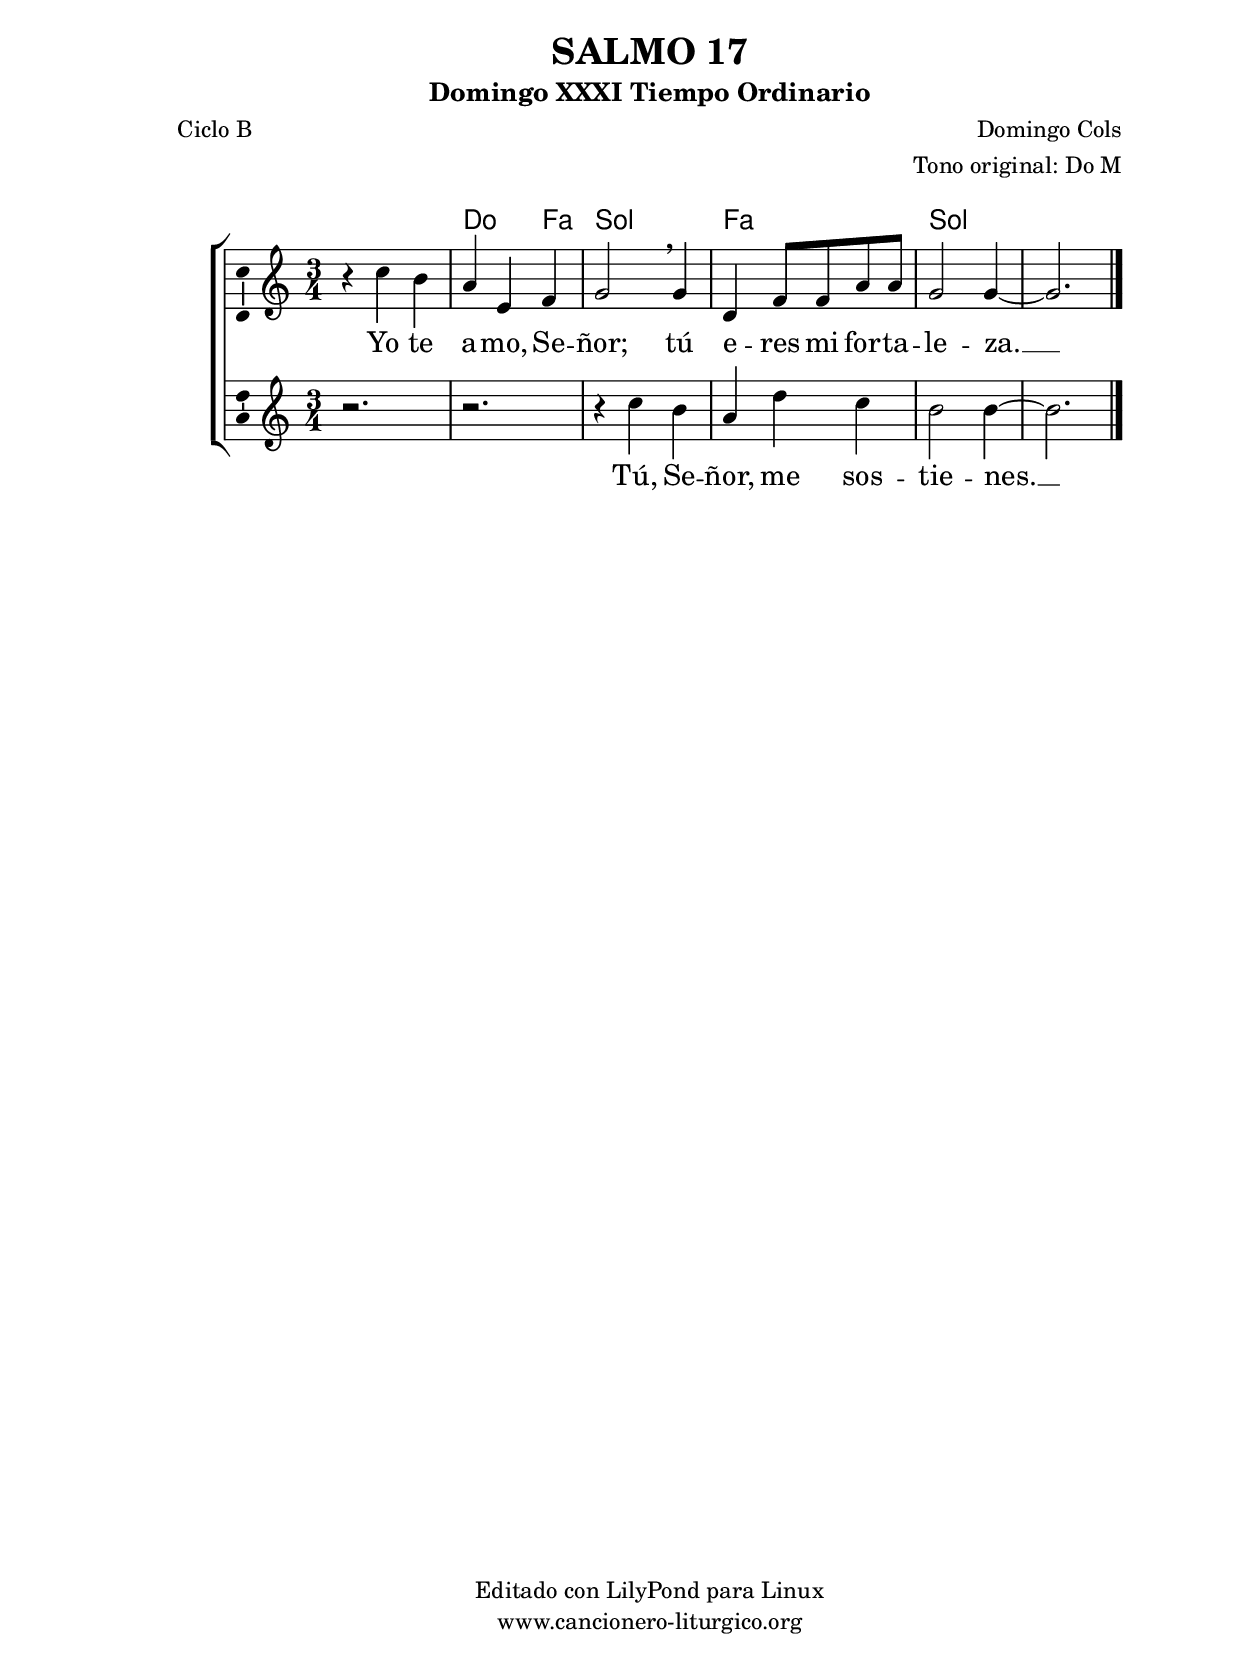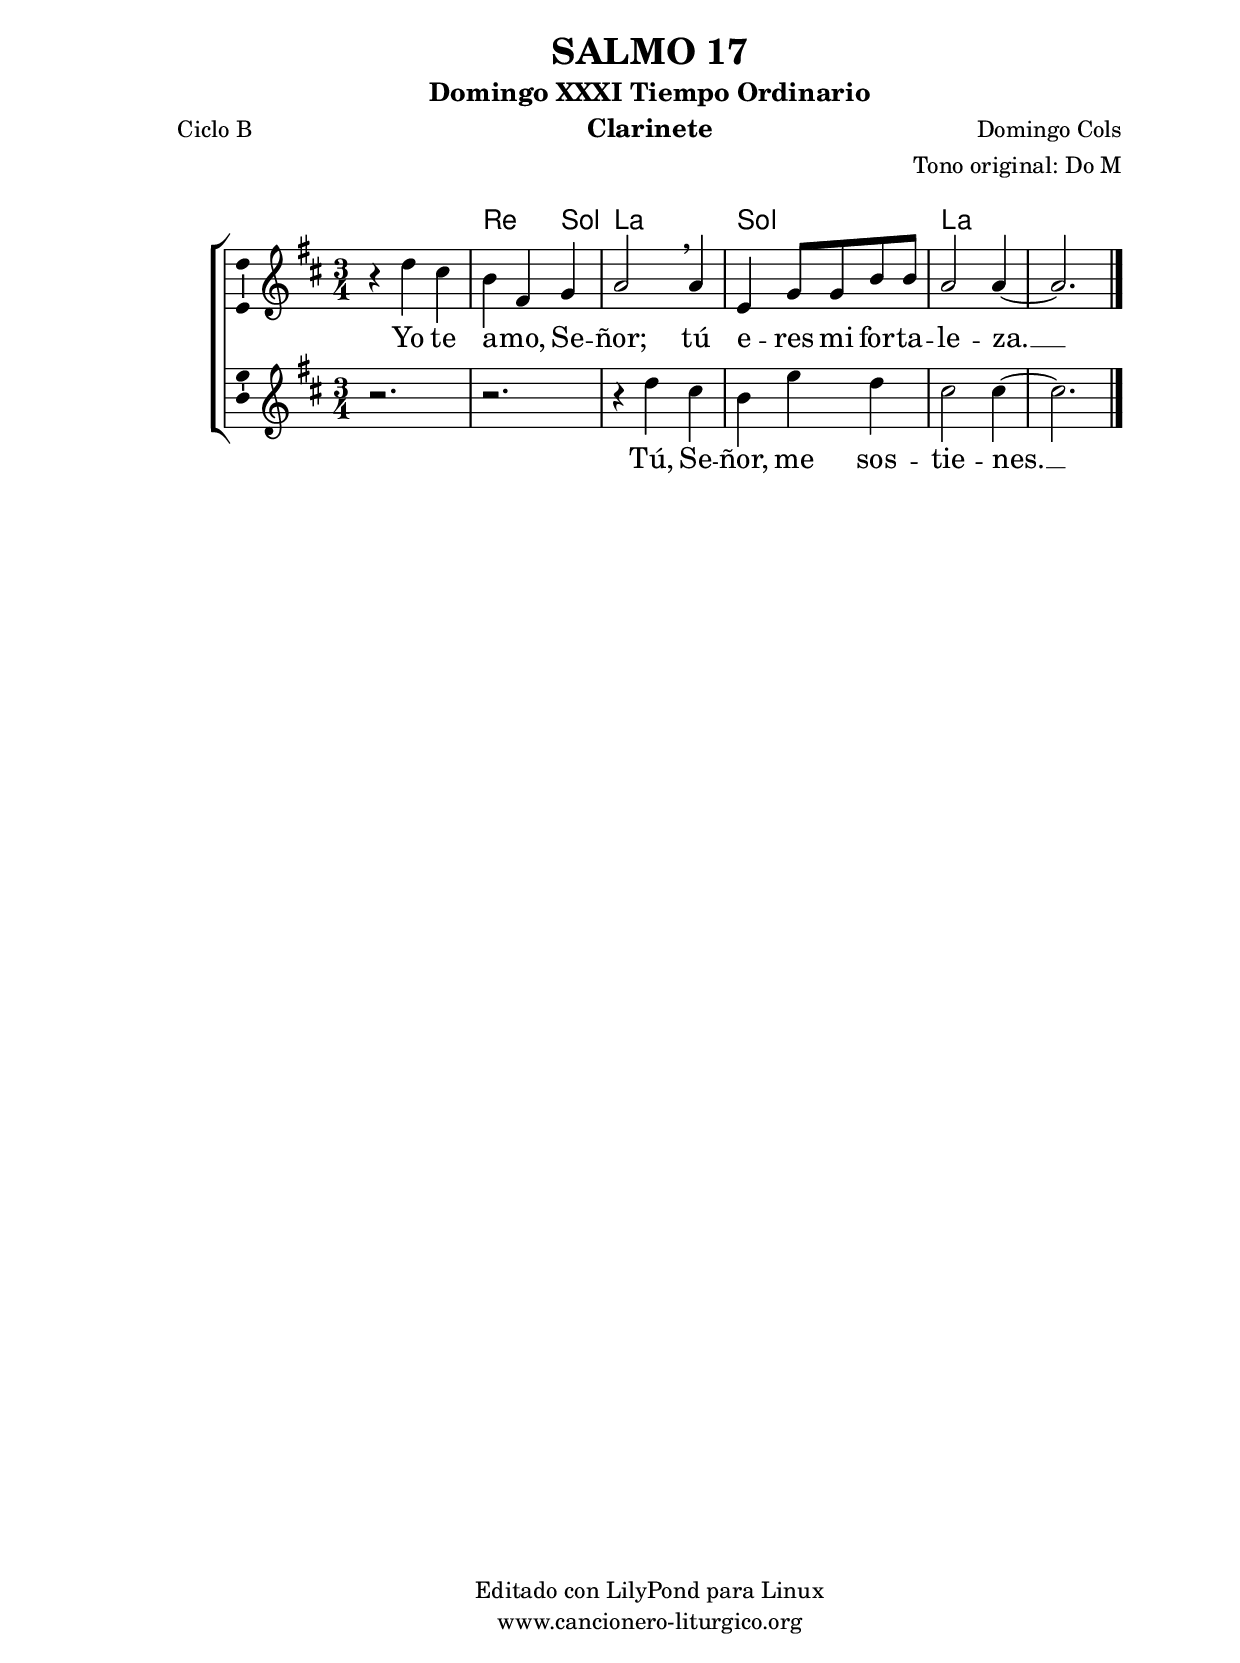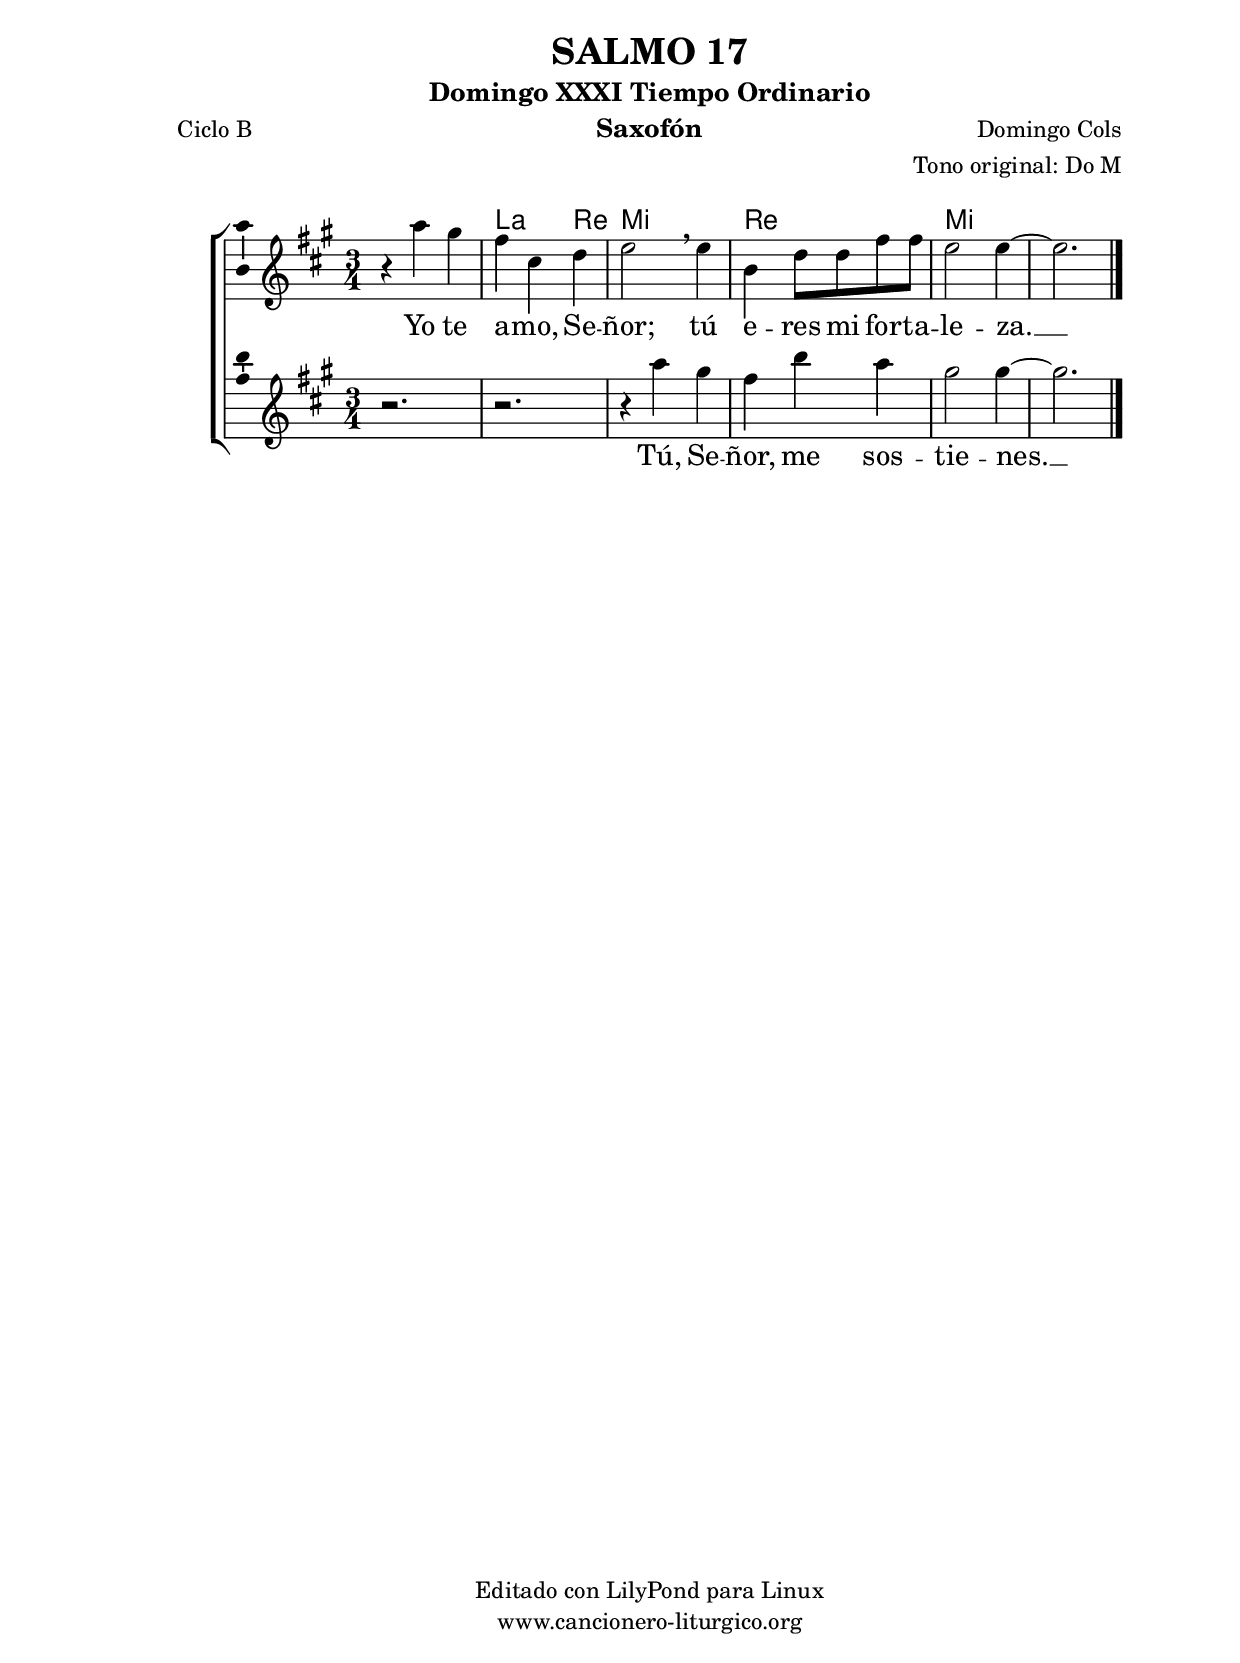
%
%para convertir .midi en .wav:
%timidity filename.midi -Ow -o finename.wav
%
%
%Para convertir de .wav a .mp3:
%lame -h -m j filename.wav
%
%
%para escuchar el midi:
%timidity nombrefichero.midi
%


%versión de lilypond para la que se ha escrito esta partitura:
\version "2.16.0"

	%Tamaño papel
	#(set-default-paper-size "a4")
	%Tamaño partitura
	#(set-global-staff-size 20)
	%No responde al pulsar sobre una nota
	#(ly:set-option 'point-and-click #f)

%parámetros del encabezamiento:
\header {
	title = "SALMO 17"
	subtitle = "Domingo XXXI Tiempo Ordinario"
	composer = "Domingo Cols"
	poet = "Ciclo B"
	meter = ""
	arranger = "Tono original: Do M"
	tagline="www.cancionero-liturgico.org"
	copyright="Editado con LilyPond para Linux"
	}

%parámetros asociados al papel:
\paper  {
	oddHeaderMarkup = \markup {\fill-line { \on-the-fly #not-first-page \fromproperty #'header:title \on-the-fly #not-first-page \fromproperty #'header:composer }}
	evenHeaderMarkup = \markup {\fill-line { \fromproperty #'header:composer \fromproperty #'header:title }}
	#(set-paper-size "a4")
	print-page-number = ##f
	first-page-number = 1
	print-first-page-number = ##f
%	head-separation = 3.0 \cm
	top-margin = 2.0 \cm
	bottom-margin = 0.5\cm
%%%	bottom-margin = -1.0\cm
	left-margin = 3.0 \cm
	line-width = 16.0 \cm 
	indent = 8\mm
	interscoreline = 2.\mm
	between-system-space = 15\mm
%	para que las partituras no llenen la hoja:
	ragged-bottom = ##t
%	idem para la última hoja:
	ragged-last-bottom = ##f
%	para que las partituras llenen el ancho del papel:
	ragged-last = ##f
	after-title-space = 2.5 \cm
%page-count=1
%system-count=8

	%Flexible Vertical Spacing
%	markup-markup-spacing =
%	#'((basic-distance . 15) (minimum-distance . 15) (padding . 3))
	markup-system-spacing =
	#'((basic-distance . 15) (minimum-distance . 15) (padding . 3))
	system-system-spacing =
	#'((basic-distance . 15) (minimum-distance . 15) (padding . 3))
	score-system-spacing =
	#'((basic-distance . 15) (minimum-distance . 15) (padding . 5))
%	top-system-spacing = % header
%	#'((basic-distance . 8) (minimum-distance . 0) (padding . 3))
%	top-markup-spacing =
%	#'((basic-distance . 20) (minimum-distance . 20) (padding . 3))
	last-bottom-spacing = % footer
	#'((basic-distance . 5) (minimum-distance . 5) (padding . 3))
%	score-markup-spacing =
%	#'((basic-distance . 16) (minimum-distance . 13) (padding . 3))

	}


%parámetros que afectan a toda la partitura:
global =  {
	%clave de sol (G):
	\clef G
	%armadura:
%	\transpose c ees
	\key c \major
	\tempo 4=100
	\set Score.tempoHideNote = ##t
	}


acordes = {
	\italianChords
	\chordmode {
%	\transpose c ees
{
s2.
c2 f4 g2. f2. g

	}
	}
}


melodia = 
{
%	\transpose c ees
	\relative c''{
	\time 3/4

r4 c4 b
a4 e f
g2 \breathe g4
d4 f8 f a a
g2 g4~
g2.

	\bar "|."
	}
	}

melodiados = 
{
%	\transpose c ees
	\relative c''{
	\time 3/4

r2.
r2.
r4 c4 b
a d c
b2 b4~
b2.

	\bar "|."
	}
	}


texto = \lyricmode {
Yo te a -- mo, Se -- ñor; tú e -- res mi for -- ta -- le -- za. __

	}

textodos = \lyricmode {
Tú, Se -- ñor, me sos -- tie -- nes. __

	}


acordesStaff = \context ChordNames = acordesStaff <<
	\set chordChanges = ##t
	\acordes
	>>


vozStaff = \context Voice = vozStaff
\with {\consists "Ambitus_engraver"}
<<
%	\set Staff.instrumentName = ""
%	\set Staff.shortInstrumentName = ""
%	\set Staff.midiInstrument = #"clarinet"
%	\set Staff.midiInstrument = #"cello"
%	\set Staff.midiInstrument = #"flute"
	\set Staff.midiInstrument = #"electric guitar (jazz)"
%	\set Staff.midiInstrument = #"english horn"
%	\set Staff.midiInstrument = #"violin"
%	\set Staff.midiInstrument = #"glockenspiel"
	\set Staff.midiMinimumVolume = #0.7
	\set Staff.midiMaximumVolume = #0.9
	\global
	\melodia
	>>

vozdosStaff = \context Voice = vozdosStaff
\with {\consists "Ambitus_engraver"}
<<
%	\set Staff.instrumentName = "Clarinete 1"
%	\set Staff.shortInstrumentName = "C"
%%%%%%%%	\override Staff.StaffSymbol #'staff-space = #(magstep -0.35)
	\set Staff.midiInstrument = #"english horn"
	\set Staff.midiMinimumVolume = #0.4
	\set Staff.midiMaximumVolume = #0.5
	\global
	\melodiados
	>>


textoStaff = \context Lyrics = textoStaff <<
	\lyricsto vozStaff \texto
	>>

textodosStaff = \context Lyrics = textodosStaff <<
	\lyricsto vozdosStaff \textodos
	>>

\book {
	\score {
		\context ChoirStaff {
%			\override StaffGroup.SystemStartBracket #'collapse-height = #1
%			\override Score.SystemStartBar #'collapse-height = #1
			<<
			\acordesStaff
			\vozStaff
			\textoStaff
			\vozdosStaff
			\textodosStaff
			>>
			}
		\layout {
	    		\context {
				\Lyrics
				\override LyricText #'font-size = #2
				}
	   		 \context {
				\Score
				%fontSize = #3
				\override StaffSymbol #'staff-space = #(magstep +3)
				%\override Beam #'thickness = #0.55
				%\override SpacingSpanner #'spacing-increment = #1.0
				%\override Slur #'height-limit = #1.5
				}
			}
		}
	\score {
		\unfoldRepeats
		\context ChoirStaff {
			<<
			\acordesStaff
			\vozStaff
			\vozdosStaff
			>>
			}
		\midi {
	  		\context {
	  			\Score
				tempoWholesPerMinute = #(ly:make-moment 70 4)
				}
			}
		}
	}

%Partitura para clarinete
#(define output-suffix "C")
\book {
	\header{
		instrument = "Clarinete"
		}
	\score {
		\context ChoirStaff {
%			\override StaffGroup.SystemStartBracket #'collapse-height = #1
%			\override Score.SystemStartBar #'collapse-height = #1
\transpose c d
			<<
			\acordesStaff
			\vozStaff
			\textoStaff
			\vozdosStaff
			\textodosStaff
			>>
			}
		\layout {
	    		\context {
				\Lyrics
				\override LyricText #'font-size = #2
				}
	   		 \context {
				\Score
				\override StaffSymbol #'staff-space = #(magstep +3)
				}
			}
		}
	}

%Partitura para saxofón
#(define output-suffix "S")
\book {
	\header{
		instrument = "Saxofón"
		}
	\score {
		\context ChoirStaff {
%			\override StaffGroup.SystemStartBracket #'collapse-height = #1
%			\override Score.SystemStartBar #'collapse-height = #1
\transpose c a
			<<
			\acordesStaff
			\vozStaff
			\textoStaff
			\vozdosStaff
			\textodosStaff
			>>
			}
		\layout {
	    		\context {
				\Lyrics
				\override LyricText #'font-size = #2
				}
	   		 \context {
				\Score
				\override StaffSymbol #'staff-space = #(magstep +3)
				}
			}
		}
	}

